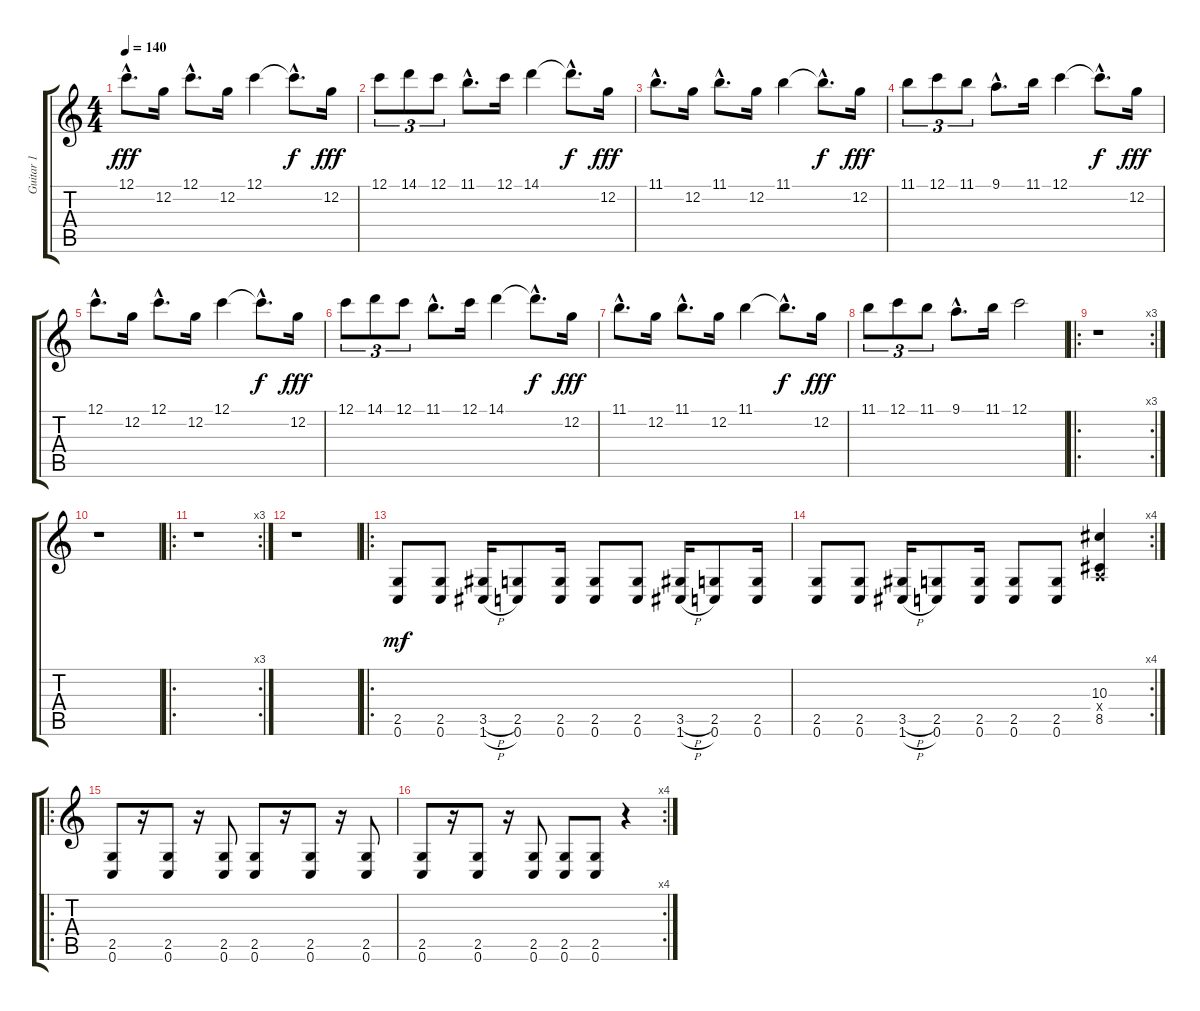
\track ("Guitar 1" "Guitar 1") {instrument overdrivenguitar}
\staff {score tabs}
\tuning (C4 G3 Eb3 Bb2 F2 C2) {hide}
\ts (4 4)
\tempo 140
\clef g2
\ks c
12.1{hac}.8{d dy fff} 12.2.16 12.1{hac}.8{d} 12.2.16 12.1.4 12.1{hac t}.8{d dy f} 12.2.16{dy fff} |
12.1.8{tu (3 2)} 14.1.8{tu (3 2)} 12.1.8{tu (3 2)} 11.1{hac}.8{d} 12.1.16 14.1.4 14.1{hac t}.8{d dy f} 12.2.16{dy fff} |
11.1{hac}.8{d} 12.2.16 11.1{hac}.8{d} 12.2.16 11.1.4 11.1{hac t}.8{d dy f} 12.2.16{dy fff} |
11.1.8{tu (3 2)} 12.1.8{tu (3 2)} 11.1.8{tu (3 2)} 9.1{hac}.8{d} 11.1.16 12.1.4 12.1{hac t}.8{d dy f} 12.2.16{dy fff} |
12.1{hac}.8{d} 12.2.16 12.1{hac}.8{d} 12.2.16 12.1.4 12.1{hac t}.8{d dy f} 12.2.16{dy fff} |
12.1.8{tu (3 2)} 14.1.8{tu (3 2)} 12.1.8{tu (3 2)} 11.1{hac}.8{d} 12.1.16 14.1.4 14.1{hac t}.8{d dy f} 12.2.16{dy fff} |
11.1{hac}.8{d} 12.2.16 11.1{hac}.8{d} 12.2.16 11.1.4 11.1{hac t}.8{d dy f} 12.2.16{dy fff} |
11.1.8{tu (3 2)} 12.1.8{tu (3 2)} 11.1.8{tu (3 2)} 9.1{hac}.8{d} 11.1.16 12.1.2 |
\ro
\rc 3
r.1 |
r.1 |
\ro
\rc 3
r.1 |
r.1 |
\ro
(2.5 0.6).8{dy mf} (2.5 0.6).8 (3.5{h} 1.6{h}).16 (2.5 0.6).8 (2.5 0.6).16 (2.5 0.6).8 (2.5 0.6).8 (3.5{h} 1.6{h}).16 (2.5 0.6).8 (2.5 0.6).16 |
\rc 4
(2.5 0.6).8 (2.5 0.6).8 (3.5{h} 1.6{h}).16 (2.5 0.6).8 (2.5 0.6).16 (2.5 0.6).8 (2.5 0.6).8 (10.3 -1.4{x} 8.5).4 |
\ro
(2.5 0.6).8 r.16 (2.5 0.6).8 r.16 (2.5 0.6).8 (2.5 0.6).8 r.16 (2.5 0.6).8 r.16 (2.5 0.6).8 |
\rc 4
(2.5 0.6).8 r.16 (2.5 0.6).8 r.16 (2.5 0.6).8 (2.5 0.6).8 (2.5 0.6).8 r.4
